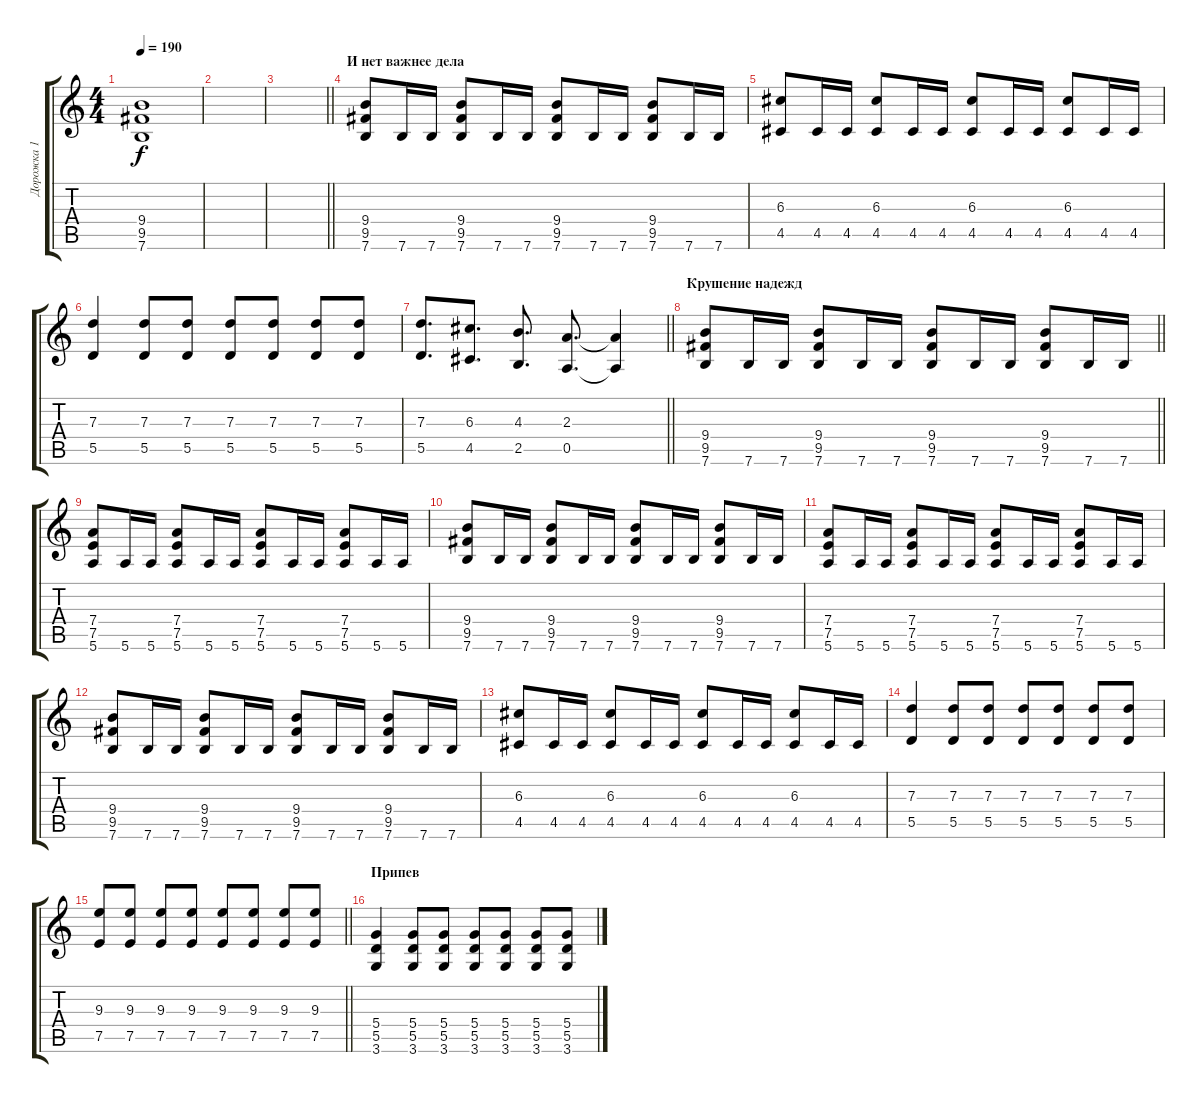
\track ("Дорожка 1" "Дорожка 1") {instrument distortionguitar}
\staff {score tabs}
\tuning (E4 B3 G3 D3 A2 E2) {hide}
\ts (4 4)
\tempo 190
\clef g2
\ks c
(9.4{t} 9.5{t} 7.6{t}).1{dy f volume 11} |
|
\barLineRight lightlight
|
\section ("" "И нет важнее дела")
(9.4 9.5 7.6).8 7.6.16 7.6.16 (9.4 9.5 7.6).8 7.6.16 7.6.16 (9.4 9.5 7.6).8 7.6.16 7.6.16 (9.4 9.5 7.6).8 7.6.16 7.6.16 |
(6.3 4.5).8 4.5.16 4.5.16 (6.3 4.5).8 4.5.16 4.5.16 (6.3 4.5).8 4.5.16 4.5.16 (6.3 4.5).8 4.5.16 4.5.16 |
(7.3 5.5).4 (7.3 5.5).8 (7.3 5.5).8 (7.3 5.5).8 (7.3 5.5).8 (7.3 5.5).8 (7.3 5.5).8 |
\barLineRight lightlight
(7.3 5.5).8{d} (6.3 4.5).8{d} (4.3 2.5).8{d} (2.3 0.5).8{d} (2.3{t} 0.5{t}).4 |
\section ("" "Крушение надежд")
\barLineRight lightlight
(9.4 9.5 7.6).8 7.6.16 7.6.16 (9.4 9.5 7.6).8 7.6.16 7.6.16 (9.4 9.5 7.6).8 7.6.16 7.6.16 (9.4 9.5 7.6).8 7.6.16 7.6.16 |
\section ("" "")
(7.4 7.5 5.6).8 5.6.16 5.6.16 (7.4 7.5 5.6).8 5.6.16 5.6.16 (7.4 7.5 5.6).8 5.6.16 5.6.16 (7.4 7.5 5.6).8 5.6.16 5.6.16 |
(9.4 9.5 7.6).8 7.6.16 7.6.16 (9.4 9.5 7.6).8 7.6.16 7.6.16 (9.4 9.5 7.6).8 7.6.16 7.6.16 (9.4 9.5 7.6).8 7.6.16 7.6.16 |
(7.4 7.5 5.6).8 5.6.16 5.6.16 (7.4 7.5 5.6).8 5.6.16 5.6.16 (7.4 7.5 5.6).8 5.6.16 5.6.16 (7.4 7.5 5.6).8 5.6.16 5.6.16 |
(9.4 9.5 7.6).8 7.6.16 7.6.16 (9.4 9.5 7.6).8 7.6.16 7.6.16 (9.4 9.5 7.6).8 7.6.16 7.6.16 (9.4 9.5 7.6).8 7.6.16 7.6.16 |
(6.3 4.5).8 4.5.16 4.5.16 (6.3 4.5).8 4.5.16 4.5.16 (6.3 4.5).8 4.5.16 4.5.16 (6.3 4.5).8 4.5.16 4.5.16 |
(7.3 5.5).4 (7.3 5.5).8 (7.3 5.5).8 (7.3 5.5).8 (7.3 5.5).8 (7.3 5.5).8 (7.3 5.5).8 |
\barLineRight lightlight
(9.3 7.5).8 (9.3 7.5).8 (9.3 7.5).8 (9.3 7.5).8 (9.3 7.5).8 (9.3 7.5).8 (9.3 7.5).8 (9.3 7.5).8 |
\section ("" "Припев")
(5.4 5.5 3.6).4 (5.4 5.5 3.6).8 (5.4 5.5 3.6).8 (5.4 5.5 3.6).8 (5.4 5.5 3.6).8 (5.4 5.5 3.6).8 (5.4 5.5 3.6).8
